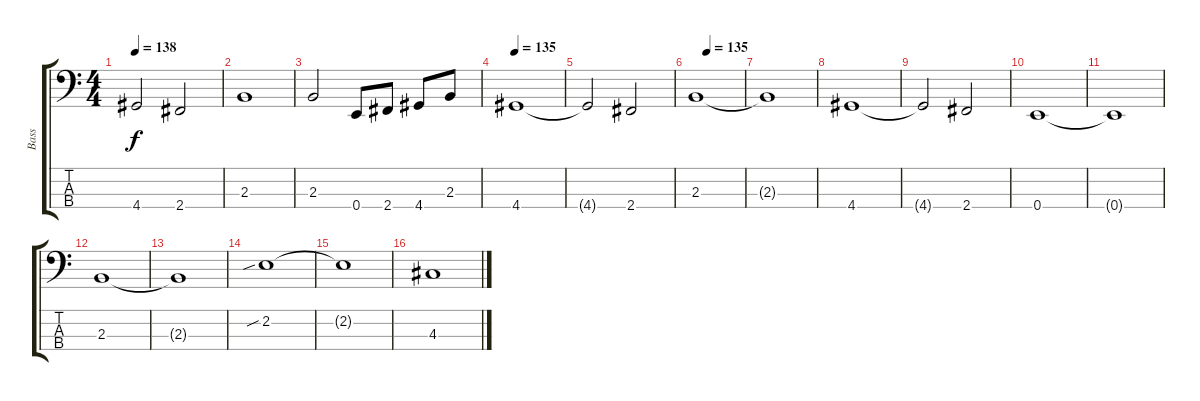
\track ("Bass" "Bass") {instrument electricbassfinger}
\staff {score tabs}
\tuning (G2 D2 A1 E1) {hide}
\ts (4 4)
\tempo 138
\clef f4
\ks c
4.4{t}.2{dy f} 2.4.2 |
2.3.1 |
2.3.2 0.4.8 2.4.8 4.4.8 2.3.8 |
\tempo 135
4.4.1 |
4.4{t}.2 2.4.2 |
\tempo (135 0.25)
2.3.1 |
2.3{t}.1 |
4.4.1 |
4.4{t}.2 2.4.2 |
0.4.1 |
0.4{t}.1 |
2.3.1 |
2.3{t}.1 |
2.2{sib}.1 |
2.2{t}.1 |
4.3.1
